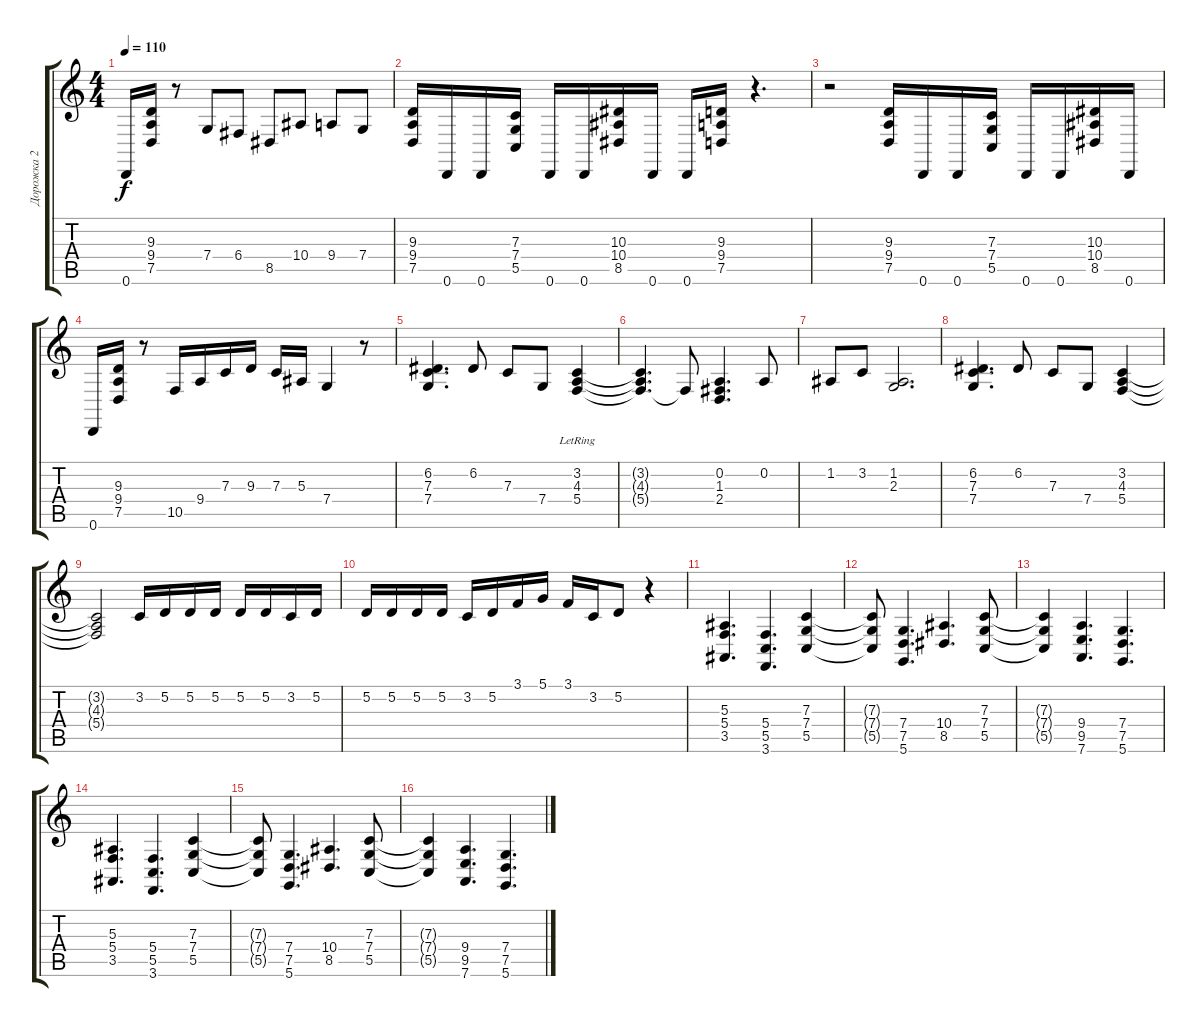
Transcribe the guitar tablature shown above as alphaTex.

\track ("Дорожка 2" "Дорожка 2") {instrument stringensemble1}
\staff {score tabs}
\tuning (D4 A3 F3 C3 G2 D2) {hide}
\ts (4 4)
\tempo 110
\clef g2
\ks c
0.6.16{dy f} (9.3 9.4 7.5).16 r.8 7.4.8 6.4.8 8.5.8 10.4.8 9.4.8 7.4.8 |
(9.3 9.4 7.5).16 0.6.16 0.6.16 (7.3 7.4 5.5).16 0.6.16 0.6.16 (10.3 10.4 8.5).16 0.6.16 0.6.16 (9.3 9.4 7.5).16 r.4{d} |
r.2 (9.3 9.4 7.5).16 0.6.16 0.6.16 (7.3 7.4 5.5).16 0.6.16 0.6.16 (10.3 10.4 8.5).16 0.6.16 |
0.6.16 (9.3 9.4 7.5).16 r.8 10.5.16 9.4.16 7.3.16 9.3.16 7.3.16 5.3.16 7.4.4 r.8 |
(6.2 7.3 7.4).4{d} 6.2.8 7.3.8 7.4.8 (3.2{lr} 4.3{lr} 5.4{lr}).4 |
(3.2{t} 4.3{t} 5.4{t}).4{d} 5.4{t}.8 (0.2 1.3 2.4).4{d} 0.2.8 |
1.2.8 3.2.8 (1.2 2.3).2{d} |
(6.2 7.3 7.4).4{d} 6.2.8 7.3.8 7.4.8 (3.2 4.3 5.4).4 |
(3.2{t} 4.3{t} 5.4{t}).2 3.2.16 5.2.16 5.2.16 5.2.16 5.2.16 5.2.16 3.2.16 5.2.16 |
5.2.16 5.2.16 5.2.16 5.2.16 3.2.16 5.2.16 3.1.16 5.1.16 3.1.16 3.2.16 5.2.8 r.4 |
(5.3 5.4 3.5).4{d} (5.4 5.5 3.6).4{d} (7.3 7.4 5.5).4 |
(7.3{t} 7.4{t} 5.5{t}).8 (7.4 7.5 5.6).4{d} (10.4 8.5).4{d} (7.3 7.4 5.5).8 |
(7.3{t} 7.4{t} 5.5{t}).4 (9.4 9.5 7.6).4{d} (7.4 7.5 5.6).4{d} |
(5.3 5.4 3.5).4{d} (5.4 5.5 3.6).4{d} (7.3 7.4 5.5).4 |
(7.3{t} 7.4{t} 5.5{t}).8 (7.4 7.5 5.6).4{d} (10.4 8.5).4{d} (7.3 7.4 5.5).8 |
(7.3{t} 7.4{t} 5.5{t}).4 (9.4 9.5 7.6).4{d} (7.4 7.5 5.6).4{d}
